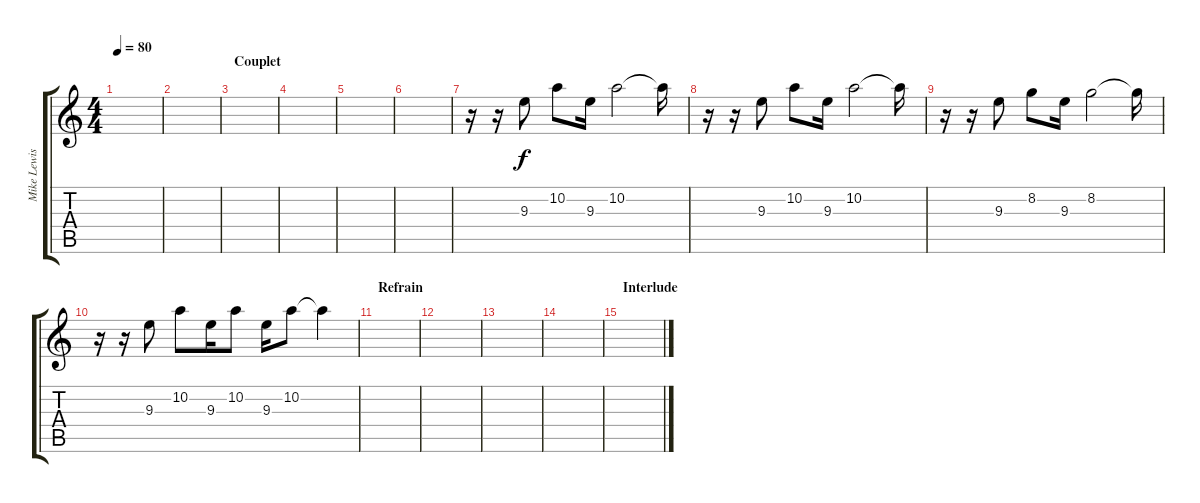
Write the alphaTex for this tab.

\track ("Mike Lewis (2)" "Mike Lewis") {instrument electricguitarclean}
\staff {score tabs}
\tuning (E4 B3 G3 D3 A2 D2) {hide}
\ts (4 4)
\tempo 80
\clef g2
\ks c
|
|
\section ("" "Couplet")
|
|
|
|
r.16 r.16 9.3.8 10.2.8 9.3.16 10.2.2 10.2{t}.16 |
r.16 r.16 9.3.8 10.2.8 9.3.16 10.2.2 10.2{t}.16 |
r.16 r.16 9.3.8 8.2.8 9.3.16 8.2.2 8.2{t}.16 |
r.16 r.16 9.3.8 10.2.8 9.3.16 10.2.8 9.3.16 10.2.8 10.2{t}.4 |
\section ("" "Refrain")
|
|
|
|
\section ("" "Interlude")
